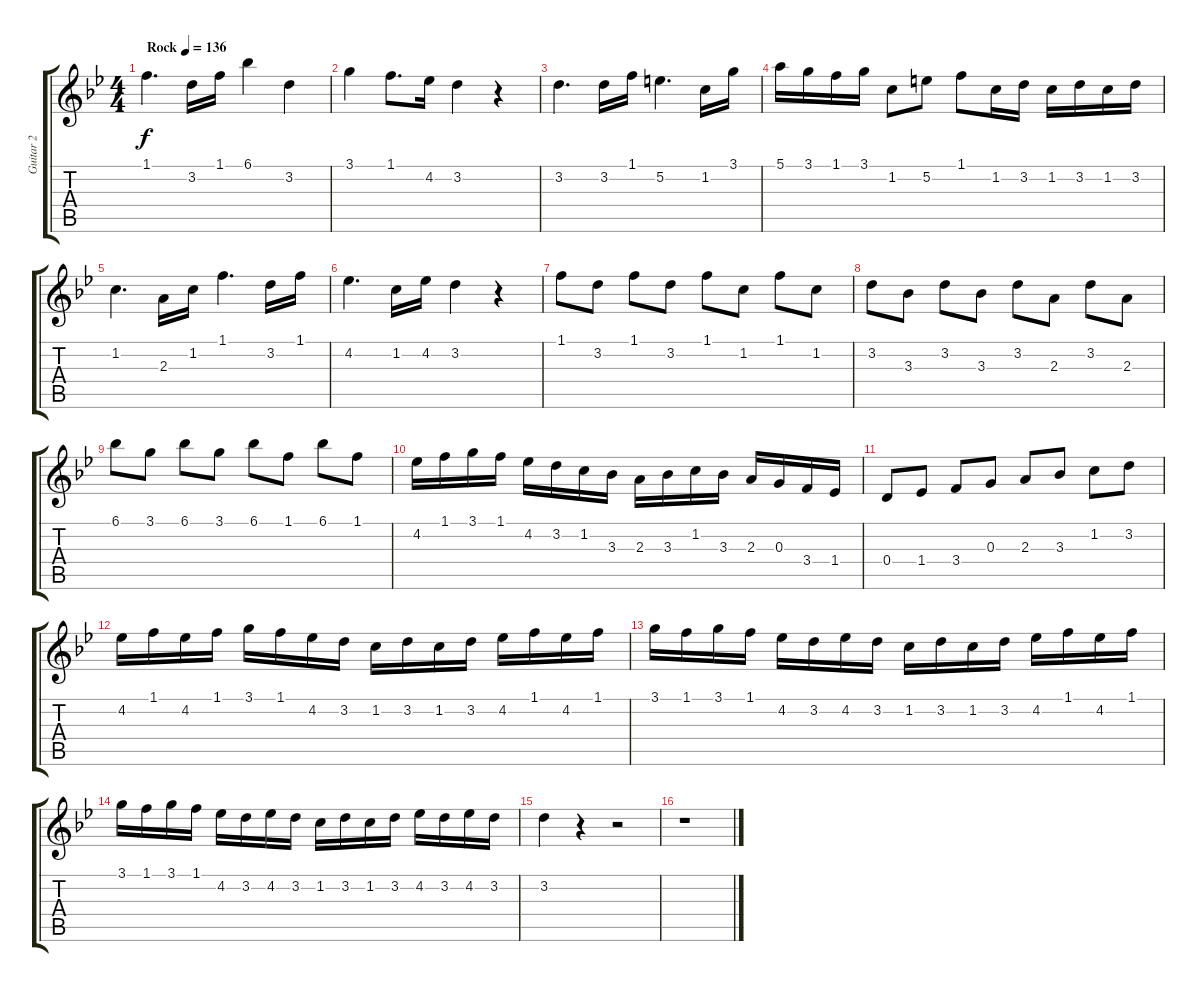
\track ("Guitar 2" "Guitar 2") {instrument acousticguitarsteel}
\staff {score tabs}
\tuning (E4 B3 G3 D3 A2 E2) {hide}
\ts (4 4)
\tempo (136 "Rock")
\clef g2
\ks bb
1.1.4{d dy f instrument acousticguitarsteel} 3.2.16 1.1.16 6.1.4 3.2.4 |
3.1.4 1.1.8{d} 4.2.16 3.2.4 r.4 |
3.2.4{d} 3.2.16 1.1.16 5.2.4{d} 1.2.16 3.1.16 |
5.1.16 3.1.16 1.1.16 3.1.16 1.2.8 5.2.8 1.1.8 1.2.16 3.2.16 1.2.16 3.2.16 1.2.16 3.2.16 |
1.2.4{d} 2.3.16 1.2.16 1.1.4{d} 3.2.16 1.1.16 |
4.2.4{d} 1.2.16 4.2.16 3.2.4 r.4 |
1.1.8 3.2.8 1.1.8 3.2.8 1.1.8 1.2.8 1.1.8 1.2.8 |
3.2.8 3.3.8 3.2.8 3.3.8 3.2.8 2.3.8 3.2.8 2.3.8 |
6.1.8 3.1.8 6.1.8 3.1.8 6.1.8 1.1.8 6.1.8 1.1.8 |
4.2.16 1.1.16 3.1.16 1.1.16 4.2.16 3.2.16 1.2.16 3.3.16 2.3.16 3.3.16 1.2.16 3.3.16 2.3.16 0.3.16 3.4.16 1.4.16 |
0.4.8 1.4.8 3.4.8 0.3.8 2.3.8 3.3.8 1.2.8 3.2.8 |
4.2.16 1.1.16 4.2.16 1.1.16 3.1.16 1.1.16 4.2.16 3.2.16 1.2.16 3.2.16 1.2.16 3.2.16 4.2.16 1.1.16 4.2.16 1.1.16 |
3.1.16 1.1.16 3.1.16 1.1.16 4.2.16 3.2.16 4.2.16 3.2.16 1.2.16 3.2.16 1.2.16 3.2.16 4.2.16 1.1.16 4.2.16 1.1.16 |
3.1.16 1.1.16 3.1.16 1.1.16 4.2.16 3.2.16 4.2.16 3.2.16 1.2.16 3.2.16 1.2.16 3.2.16 4.2.16 3.2.16 4.2.16 3.2.16 |
3.2.4 r.4 r.2 |
r.1
